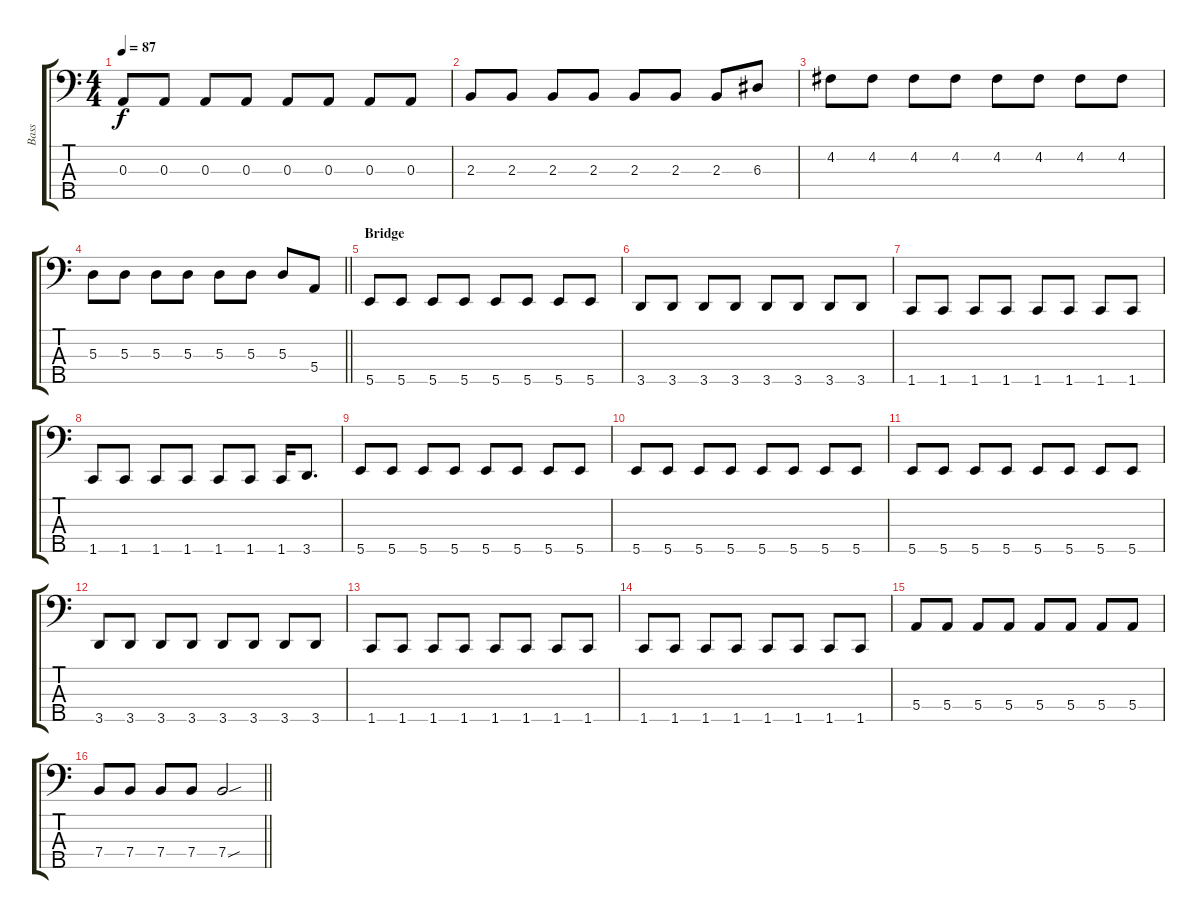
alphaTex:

\track ("Bass" "Bass") {instrument electricbassfinger}
\staff {score tabs}
\tuning (G2 D2 A1 E1 B0) {hide}
\ts (4 4)
\tempo 87
\clef f4
\ks c
0.3.8{dy f} 0.3.8 0.3.8 0.3.8 0.3.8 0.3.8 0.3.8 0.3.8 |
2.3.8 2.3.8 2.3.8 2.3.8 2.3.8 2.3.8 2.3.8 6.3.8 |
4.2.8 4.2.8 4.2.8 4.2.8 4.2.8 4.2.8 4.2.8 4.2.8 |
\barLineRight lightlight
5.3.8 5.3.8 5.3.8 5.3.8 5.3.8 5.3.8 5.3.8 5.4.8 |
\section ("" "Bridge")
5.5.8 5.5.8 5.5.8 5.5.8 5.5.8 5.5.8 5.5.8 5.5.8 |
3.5.8 3.5.8 3.5.8 3.5.8 3.5.8 3.5.8 3.5.8 3.5.8 |
1.5.8 1.5.8 1.5.8 1.5.8 1.5.8 1.5.8 1.5.8 1.5.8 |
1.5.8 1.5.8 1.5.8 1.5.8 1.5.8 1.5.8 1.5.16 3.5.8{d} |
5.5.8 5.5.8 5.5.8 5.5.8 5.5.8 5.5.8 5.5.8 5.5.8 |
5.5.8 5.5.8 5.5.8 5.5.8 5.5.8 5.5.8 5.5.8 5.5.8 |
5.5.8 5.5.8 5.5.8 5.5.8 5.5.8 5.5.8 5.5.8 5.5.8 |
3.5.8 3.5.8 3.5.8 3.5.8 3.5.8 3.5.8 3.5.8 3.5.8 |
1.5.8 1.5.8 1.5.8 1.5.8 1.5.8 1.5.8 1.5.8 1.5.8 |
1.5.8 1.5.8 1.5.8 1.5.8 1.5.8 1.5.8 1.5.8 1.5.8 |
5.4.8 5.4.8 5.4.8 5.4.8 5.4.8 5.4.8 5.4.8 5.4.8 |
\barLineRight lightlight
7.4.8 7.4.8 7.4.8 7.4.8 7.4{sou}.2
